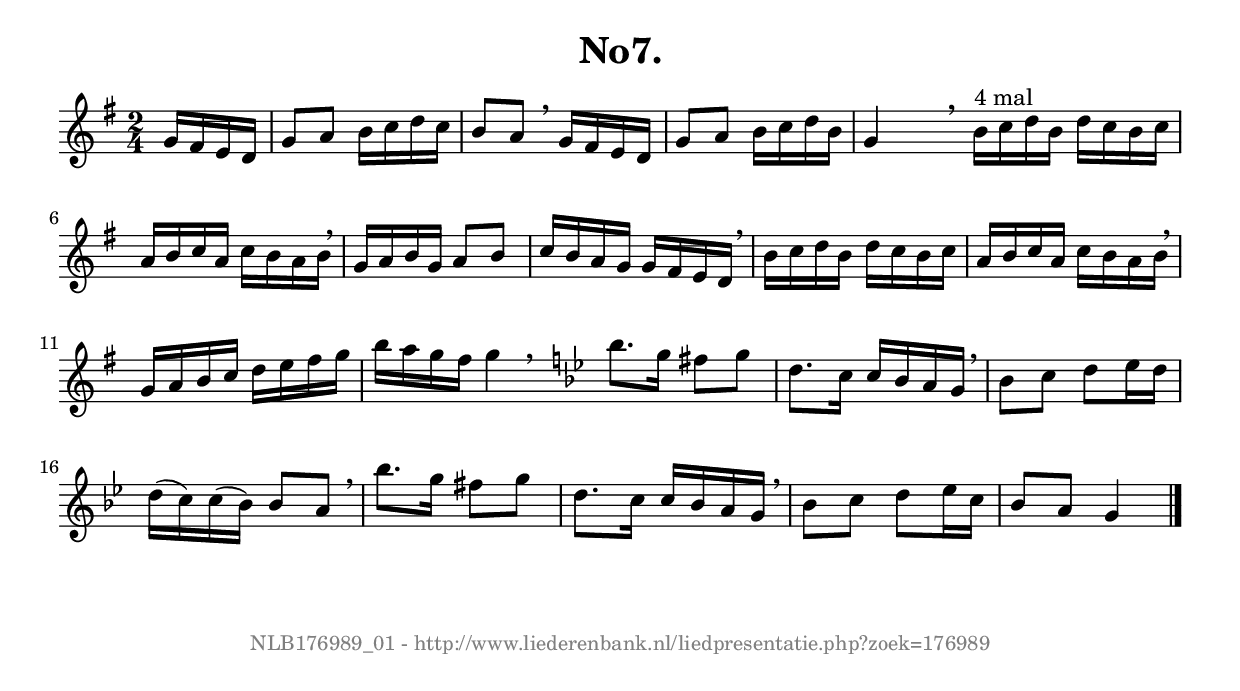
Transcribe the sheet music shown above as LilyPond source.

%
% produced by wce2krn 1.64 (7 June 2014)
%
\version"2.16"
#(append! paper-alist '(("long" . (cons (* 210 mm) (* 2000 mm)))))
#(set-default-paper-size "long")
sb = {\breathe}
mBreak = {\breathe }
bBreak = {\breathe }
x = {\once\override NoteHead #'style = #'cross }
gl=\glissando
itime={\override Staff.TimeSignature #'stencil = ##f }
ficta = {\once\set suggestAccidentals = ##t}
fine = {\once\override Score.RehearsalMark #'self-alignment-X = #1 \mark \markup {\italic{Fine}}}
dc = {\once\override Score.RehearsalMark #'self-alignment-X = #1 \mark \markup {\italic{D.C.}}}
dcf = {\once\override Score.RehearsalMark #'self-alignment-X = #1 \mark \markup {\italic{D.C. al Fine}}}
dcc = {\once\override Score.RehearsalMark #'self-alignment-X = #1 \mark \markup {\italic{D.C. al Coda}}}
ds = {\once\override Score.RehearsalMark #'self-alignment-X = #1 \mark \markup {\italic{D.S.}}}
dsf = {\once\override Score.RehearsalMark #'self-alignment-X = #1 \mark \markup {\italic{D.S. al Fine}}}
dsc = {\once\override Score.RehearsalMark #'self-alignment-X = #1 \mark \markup {\italic{D.S. al Coda}}}
pv = {\set Score.repeatCommands = #'((volta "1"))}
sv = {\set Score.repeatCommands = #'((volta "2"))}
tv = {\set Score.repeatCommands = #'((volta "3"))}
qv = {\set Score.repeatCommands = #'((volta "4"))}
xv = {\set Score.repeatCommands = #'((volta #f))}
\header{ tagline = ""
title = "No7."
}
\score {{
\key g \major
\relative g'
{
\set melismaBusyProperties = #'()
\partial 32*8
\time 2/4
\tempo 4=120
\override Score.MetronomeMark #'transparent = ##t
\override Score.RehearsalMark #'break-visibility = #(vector #t #t #f)
g16 fis e d g8 a b16 c d c b8 a \sb g16 fis e d g8 a b16 c d b g4 s4 \bar ":|" \bBreak
b16^"4 mal" c d b d c b c a b c a c b a b \sb g a b g a8 b c16 b a g g fis e d \mBreak \bar "|"
b'16 c d b d c b c a b c a c b a b \sb g a b c d e fis g b a g fis g4 \bar ":|" \bBreak
\key g \minor bes8. g16 fis8 g d8. c16 c bes a g \sb bes8 c d es16 d d( c) c( bes) bes8 a \mBreak \bar "|"
bes'8. g16 fis8 g d8. c16 c bes a g \sb bes8 c d es16 c bes8 a g4 \bar "|."
 }}
 \midi { }
 \layout {
            indent = 0.0\cm
}
}
\markup { \vspace #0 } \markup { \with-color #grey \fill-line { \center-column { \smaller "NLB176989_01 - http://www.liederenbank.nl/liedpresentatie.php?zoek=176989" } } }
